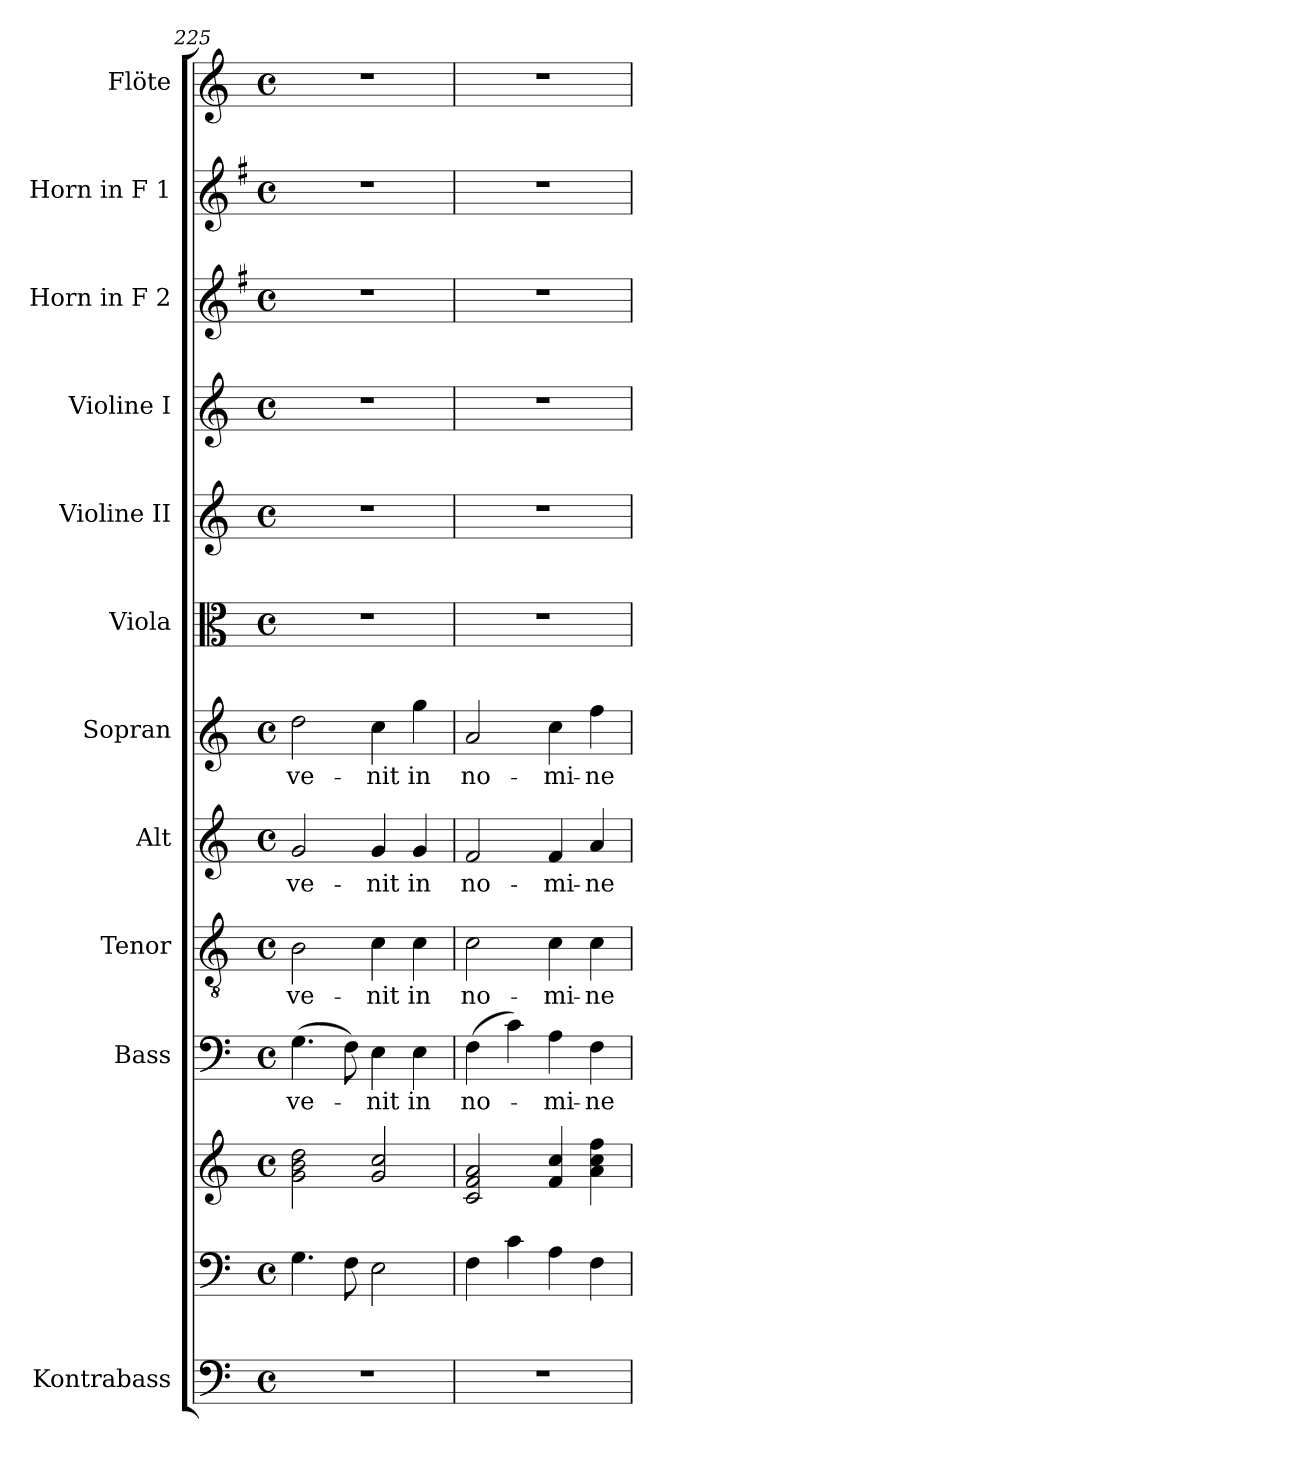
**kern	**kern	**kern	**kern	**text	**kern	**text	**kern	**text	**kern	**text	**kern	**kern	**kern	**kern	**kern	**kern
*part12	*part11	*part11	*part10	*part10	*part9	*part9	*part8	*part8	*part7	*part7	*part6	*part5	*part4	*part3	*part2	*part1
*staff13	*staff12	*staff11	*staff10	*staff10	*staff9	*staff9	*staff8	*staff8	*staff7	*staff7	*staff6	*staff5	*staff4	*staff3	*staff2	*staff1
*I"Kontrabass	*	*	*I"Bass	*	*I"Tenor	*	*I"Alt	*	*I"Sopran	*	*I"Viola	*I"Violine II	*I"Violine I	*I"Horn in F 2	*I"Horn in F 1	*I"Flöte
*I'Kb.	*	*	*I'B.	*	*I'T.	*	*I'A.	*	*I'S.	*	*I'Vla.	*I'Vl. II	*I'Vl. I	*	*	*I'Fl.
*clefF4	*clefF4	*clefG2	*clefF4	*	*clefGv2	*	*clefG2	*	*clefG2	*	*clefC3	*clefG2	*clefG2	*clefG2	*clefG2	*clefG2
*ITrd7c12	*	*	*	*	*	*	*	*	*	*	*	*	*	*ITrd4c7	*ITrd4c7	*
*k[]	*k[]	*k[]	*k[]	*	*k[]	*	*k[]	*	*k[]	*	*k[]	*k[]	*k[]	*k[]	*k[]	*k[]
*C:	*C:	*C:	*C:	*	*C:	*	*C:	*	*C:	*	*C:	*C:	*C:	*C:	*C:	*C:
*M4/4	*M4/4	*M4/4	*M4/4	*	*M4/4	*	*M4/4	*	*M4/4	*	*M4/4	*M4/4	*M4/4	*M4/4	*M4/4	*M4/4
*met(c)	*met(c)	*met(c)	*met(c)	*	*met(c)	*	*met(c)	*	*met(c)	*	*met(c)	*met(c)	*met(c)	*met(c)	*met(c)	*met(c)
=225	=225	=225	=225	=225	=225	=225	=225	=225	=225	=225	=225	=225	=225	=225	=225	=225
!	!	!	!	!LO:LY:b	!	!LO:LY:b	!	!LO:LY:b	!	!LO:LY:b	!	!	!	!	!	!
1r	4.G\	2g\ 2b\ 2dd\	(>4.G\	ve-	2B\	ve-	2g/	ve-	2dd\	ve-	1r	1r	1r	1r	1r	1r
.	8F\	.	8F\)	.	.	.	.	.	.	.	.	.	.	.	.	.
!	!	!	!	!LO:LY:b	!	!LO:LY:b	!	!LO:LY:b	!	!LO:LY:b	!	!	!	!	!	!
.	2E\	2g/ 2cc/	4E\	-nit	4c\	-nit	4g/	-nit	4cc\	-nit	.	.	.	.	.	.
!	!	!	!	!LO:LY:b	!	!LO:LY:b	!	!LO:LY:b	!	!LO:LY:b	!	!	!	!	!	!
.	.	.	4E\	in	4c\	in	4g/	in	4gg\	in	.	.	.	.	.	.
=226	=226	=226	=226	=226	=226	=226	=226	=226	=226	=226	=226	=226	=226	=226	=226	=226
!	!	!	!	!LO:LY:b	!	!LO:LY:b	!	!LO:LY:b	!	!LO:LY:b	!	!	!	!	!	!
1r	4F\	2c/ 2f/ 2a/	(>4F\	no-	2c\	no-	2f/	no-	2a/	no-	1r	1r	1r	1r	1r	1r
.	4c\	.	4c\)	.	.	.	.	.	.	.	.	.	.	.	.	.
!	!	!	!	!LO:LY:b	!	!LO:LY:b	!	!LO:LY:b	!	!LO:LY:b	!	!	!	!	!	!
.	4A\	4f/ 4cc/	4A\	-mi-	4c\	-mi-	4f/	-mi-	4cc\	-mi-	.	.	.	.	.	.
!	!	!	!	!LO:LY:b	!	!LO:LY:b	!	!LO:LY:b	!	!LO:LY:b	!	!	!	!	!	!
.	4F\	4a\ 4cc\ 4ff\	4F\	-ne	4c\	-ne	4a/	-ne	4ff\	-ne	.	.	.	.	.	.
=	=	=	=	=	=	=	=	=	=	=	=	=	=	=	=	=
*-	*-	*-	*-	*-	*-	*-	*-	*-	*-	*-	*-	*-	*-	*-	*-	*-
